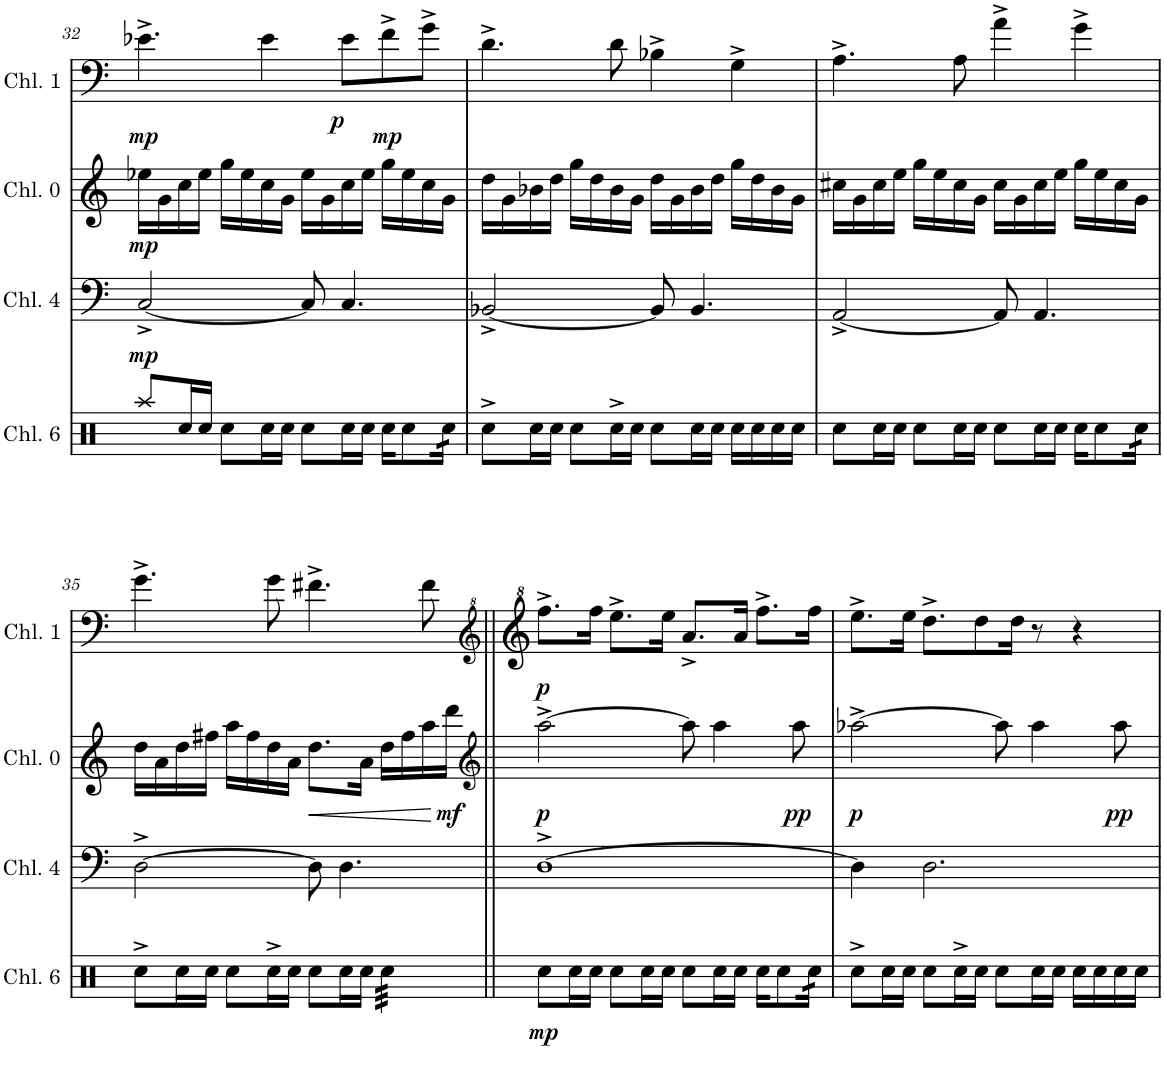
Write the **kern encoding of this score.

**kern	**dynam	**kern	**dynam	**kern	**dynam	**kern	**dynam
*part4	*part4	*part3	*part3	*part2	*part2	*part1	*part1
*staff4	*staff4	*staff3	*staff3	*staff2	*staff2	*staff1	*staff1
*I"Channel 6	*	*I"Channel 4	*	*I"Channel 0	*	*I"Channel 1	*
*I'Chl. 6	*	*I'Chl. 4	*	*I'Chl. 0	*	*I'Chl. 1	*
!!LO:PB:g=z
*clefX	*	*clefF4	*	*clefG2	*	*clefGv2	*
*k[]	*	*k[]	*	*k[]	*	*k[]	*
*M4/4	*	*M4/4	*	*M4/4	*	*M4/4	*
*met(c)	*	*met(c)	*	*met(c)	*	*met(c)	*
=32	=32	=32	=32	=32	=32	=32	=32
!	!	!	!LO:DY:b	!	!LO:DY:b	!	!LO:DY:b
8Raa/L	.	[2C^/	mp	16ee-X\LL	mp	4.e-X^\	mp
.	.	.	.	16g\	.	.	.
16Rcc/L	.	.	.	16cc\	.	.	.
16Rcc/JJ	.	.	.	16ee-\JJ	.	.	.
8Rcc\L	.	.	.	16gg\LL	.	.	.
.	.	.	.	16ee-\	.	.	.
16Rcc\L	.	.	.	16cc\	.	4e-\	.
16Rcc\JJ	.	.	.	16g\JJ	.	.	.
8Rcc\L	.	8C/]	.	16ee-\LL	.	.	.
.	.	.	.	16g\	.	.	.
!	!	!	!	!	!	!	!LO:DY:b
16Rcc\L	.	4.C/	.	16cc\	.	8e-\L	p
16Rcc\JJ	.	.	.	16ee-\JJ	.	.	.
!	!	!	!	!	!	!	!LO:DY:b
16Rcc\KL	.	.	.	16gg\LL	.	8f^\	mp
8Rcc\	.	.	.	16ee-\	.	.	.
.	.	.	.	16cc\	.	8g^\J	.
*tremolo	*	*	*	*	*	*	*
32Rcc\	.	.	.	16g\JJ	.	.	.
32Rcc\JJJ	.	.	.	.	.	.	.
*Xtremolo	*	*	*	*	*	*	*
=33	=33	=33	=33	=33	=33	=33	=33
8Rcc^\L	.	[2BB-X^/	.	16dd\LL	.	4.d^\	.
.	.	.	.	16g\	.	.	.
16Rcc\L	.	.	.	16b-X\	.	.	.
16Rcc\JJ	.	.	.	16dd\JJ	.	.	.
8Rcc\L	.	.	.	16gg\LL	.	.	.
.	.	.	.	16dd\	.	.	.
16Rcc^\L	.	.	.	16b-\	.	8d\	.
16Rcc\JJ	.	.	.	16g\JJ	.	.	.
8Rcc\L	.	8BB-/]	.	16dd\LL	.	4B-X^\	.
.	.	.	.	16g\	.	.	.
16Rcc\L	.	4.BB-/	.	16b-\	.	.	.
16Rcc\JJ	.	.	.	16dd\JJ	.	.	.
16Rcc\LL	.	.	.	16gg\LL	.	4G^\	.
16Rcc\	.	.	.	16dd\	.	.	.
16Rcc\	.	.	.	16b-\	.	.	.
16Rcc\JJ	.	.	.	16g\JJ	.	.	.
=34	=34	=34	=34	=34	=34	=34	=34
8Rcc\L	.	[2AA^/	.	16cc#X\LL	.	4.A^\	.
.	.	.	.	16g\	.	.	.
16Rcc\L	.	.	.	16cc#\	.	.	.
16Rcc\JJ	.	.	.	16ee\JJ	.	.	.
8Rcc\L	.	.	.	16gg\LL	.	.	.
.	.	.	.	16ee\	.	.	.
16Rcc\L	.	.	.	16cc#\	.	8A\	.
16Rcc\JJ	.	.	.	16g\JJ	.	.	.
8Rcc\L	.	8AA/]	.	16cc#\LL	.	4a^\	.
.	.	.	.	16g\	.	.	.
16Rcc\L	.	4.AA/	.	16cc#\	.	.	.
16Rcc\JJ	.	.	.	16ee\JJ	.	.	.
16Rcc\KL	.	.	.	16gg\LL	.	4g^\	.
8Rcc\	.	.	.	16ee\	.	.	.
.	.	.	.	16cc#\	.	.	.
*tremolo	*	*	*	*	*	*	*
32Rcc\	.	.	.	16g\JJ	.	.	.
32Rcc\JJJ	.	.	.	.	.	.	.
*Xtremolo	*	*	*	*	*	*	*
!!LO:LB:g=z
=35	=35	=35	=35	=35	=35	=35	=35
8Rcc^\L	.	[2D^\	.	16dd\LL	.	4.g^\	.
.	.	.	.	16a\	.	.	.
16Rcc\L	.	.	.	16dd\	.	.	.
16Rcc\JJ	.	.	.	16ff#X\JJ	.	.	.
8Rcc\L	.	.	.	16aa\LL	.	.	.
.	.	.	.	16ff#\	.	.	.
16Rcc^\L	.	.	.	16dd\	.	8g\	.
16Rcc\JJ	.	.	.	16a\JJ	.	.	.
!	!	!	!	!	!LO:HP:b	!	!
8Rcc\L	.	8D\]	.	8.dd\L	<	4.f#X^\	.
16Rcc\L	.	4.D\	.	.	.	.	.
16Rcc\JJ	.	.	.	16a\Jk	.	.	.
*tremolo	*	*	*	*	*	*	*
32Rcc\LLL	.	.	.	16dd\LL	.	.	.
32Rcc\	.	.	.	.	.	.	.
32Rcc\	.	.	.	16ff#\	.	.	.
32Rcc\	.	.	.	.	.	.	.
32Rcc\	.	.	.	16aa\	.	8f#\	.
32Rcc\	.	.	.	.	.	.	.
!	!	!	!	!	!LO:DY:n=1:b	!	!
32Rcc\	.	.	.	16ddd\JJ	[ mf	.	.
32Rcc\JJJ	.	.	.	.	.	.	.
*Xtremolo	*	*	*	*	*	*	*
=36||	=36||	=36||	=36||	=36||	=36||	=36||	=36||
*	*	*	*	*clefG2	*	*clefG^2	*
!	!LO:DY:b	!	!	!	!LO:DY:b	!	!LO:DY:b
8Rcc\L	mp	[1D^	.	[2aa^\	p	8.fff^\L	p
16Rcc\L	.	.	.	.	.	.	.
16Rcc\JJ	.	.	.	.	.	16fff\Jk	.
8Rcc\L	.	.	.	.	.	8.eee^\L	.
16Rcc\L	.	.	.	.	.	.	.
16Rcc\JJ	.	.	.	.	.	16eee\Jk	.
8Rcc\L	.	.	.	8aa\]	.	8.aa^/L	.
16Rcc\L	.	.	.	4aa\	.	.	.
16Rcc\JJ	.	.	.	.	.	16aa/Jk	.
16Rcc\KL	.	.	.	.	.	8.fff^\L	.
8Rcc\	.	.	.	.	.	.	.
!	!	!	!	!	!LO:DY:b	!	!
.	.	.	.	8aa\	pp	.	.
*tremolo	*	*	*	*	*	*	*
32Rcc\	.	.	.	.	.	16fff\Jk	.
32Rcc\JJJ	.	.	.	.	.	.	.
*Xtremolo	*	*	*	*	*	*	*
=37	=37	=37	=37	=37	=37	=37	=37
!	!	!	!	!	!LO:DY:b	!	!
8Rcc^\L	.	4D\]	.	[2aa-X^\	p	8.eee^\L	.
16Rcc\L	.	.	.	.	.	.	.
16Rcc\JJ	.	.	.	.	.	16eee\Jk	.
8Rcc\L	.	2.D\	.	.	.	8.ddd^\L	.
16Rcc^\L	.	.	.	.	.	.	.
16Rcc\JJ	.	.	.	.	.	8ddd\	.
8Rcc\L	.	.	.	8aa-\]	.	.	.
.	.	.	.	.	.	16ddd\Jk	.
16Rcc\L	.	.	.	4aa-\	.	8r	.
16Rcc\JJ	.	.	.	.	.	.	.
16Rcc\LL	.	.	.	.	.	4r	.
16Rcc\	.	.	.	.	.	.	.
!	!	!	!	!	!LO:DY:b	!	!
16Rcc\	.	.	.	8aa-\	pp	.	.
16Rcc\JJ	.	.	.	.	.	.	.
=	=	=	=	=	=	=	=
*-	*-	*-	*-	*-	*-	*-	*-
